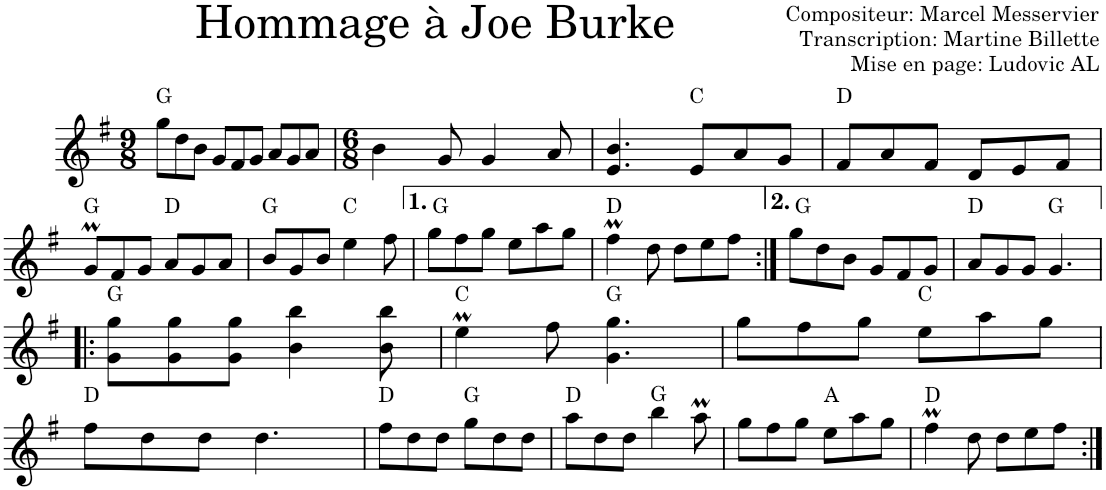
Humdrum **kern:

**kern	**harte
*part1	*part1
*staff1	*
*I"Voice	*
*I'V	*
*clefG2	*
*k[f#]	*
*M9/8	*
=1	=1
8gg\L	G:maj
8dd\	.
8b\J	.
8g/L	.
8f#/	.
8g/J	.
8a/L	.
8g/	.
8a/J	.
=2	=2
*M6/8	*
4b\	.
8g/	.
4g/	.
8a/	.
=3	=3
4.e/ 4.b/	.
8e/L	C:maj
8a/	.
8g/J	.
=4	=4
8f#/L	D:maj
8a/	.
8f#/J	.
8d/L	.
8e/	.
8f#/J	.
!!LO:LB:g=z
=5	=5
8gM/L	G:maj
8f#/	.
8g/J	.
8a/L	D:maj
8g/	.
8a/J	.
=6	=6
8b/L	G:maj
8g/	.
8b/J	.
4ee\	C:maj
8ff#\	.
=7	=7
8gg\L	G:maj
8ff#\	.
8gg\J	.
8ee\L	.
8aa\	.
8gg\J	.
=8	=8
4ff#m\	D:maj
8dd\	.
8dd\L	.
8ee\	.
8ff#\J	.
=9:|!	=9:|!
8gg\L	G:maj
8dd\	.
8b\J	.
8g/L	.
8f#/	.
8g/J	.
=10	=10
8a/L	D:maj
8g/	.
8g/J	.
4.g/	G:maj
!!LO:LB:g=z
=11!|:	=11!|:
8g\ 8gg\L	G:maj
8g\ 8gg\	.
8g\ 8gg\J	.
4b\ 4bb\	.
8b\ 8bb\	.
=12	=12
4eeM\	C:maj
8ff#\	.
4.g\ 4.gg\	G:maj
=13	=13
8gg\L	.
8ff#\	.
8gg\J	.
8ee\L	C:maj
8aa\	.
8gg\J	.
!!LO:LB:g=z
=14	=14
8ff#\L	D:maj
8dd\	.
8dd\J	.
4.dd\	.
=15	=15
8ff#\L	D:maj
8dd\	.
8dd\J	.
8gg\L	G:maj
8dd\	.
8dd\J	.
=16	=16
8aa\L	D:maj
8dd\	.
8dd\J	.
4bb\	G:maj
8aaM\	.
=17	=17
8gg\L	.
8ff#\	.
8gg\J	.
8ee\L	A:maj
8aa\	.
8gg\J	.
=18	=18
4ff#m\	D:maj
8dd\	.
8dd\L	.
8ee\	.
8ff#\J	.
=:|!	=:|!
*-	*-
